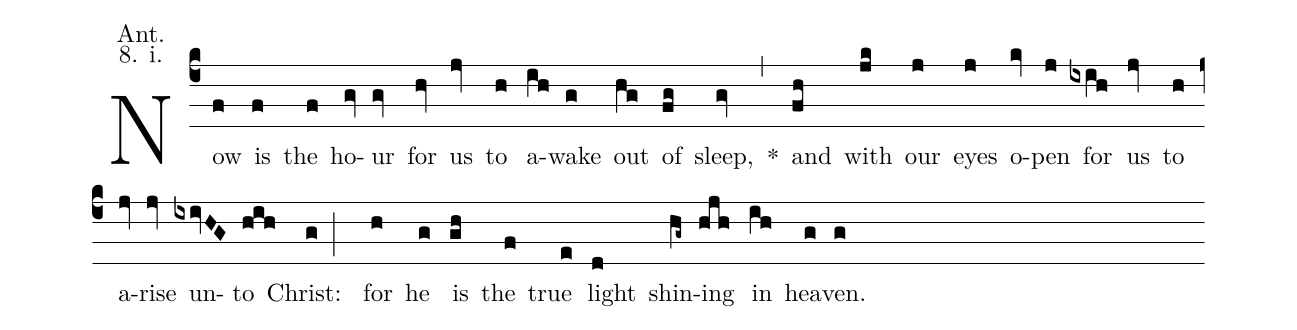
annotation: Ant.;
annotation: 8. i.;
%%
(c4) Now(f) is(f) the(f) ho(gv)ur(gv) for(hv) us(jv) to(h) a(ih)wake(g) out(hg) of(fg) sleep,(gv) <sp>*</sp>(,) and(fh) with(jk) our(j) eyes(j) o(kv)pen(j) for(ixih) us(jv) to(h) a(jv)rise(jv) un(ixivHG)to(hih) Christ:(g;) for(h) he(g) is(gh) the(f) true(e) light(d) shin(hg~)ing(hjh) in(ih) hea(g)ven.(g)
